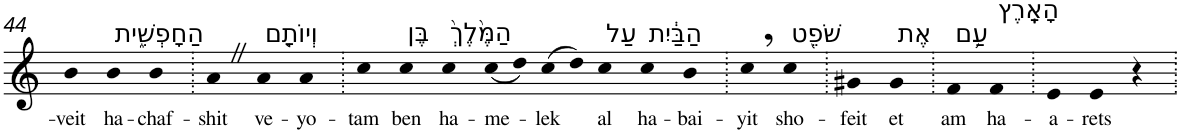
**kern	**text
*part1	*part1
*staff1	*staff1
*I"Piano	*
*I'Pno	*
!!LO:PB:g=z
*clefG2	*
*k[]	*
=44	=44
!	!LO:LY:b
4b	-veit
!LO:TX:a:t=הַחָפְשִׁ֑ית	!
!	!LO:LY:b
4b	ha-
!	!LO:LY:b
4b	-chaf-
=45.	=45.
!	!LO:LY:b
4aZ	-shit
!LO:TX:a:t=וְיוֹתָ֤ם	!
!	!LO:LY:b
4a	ve-
!	!LO:LY:b
4a	-yo-
=46.	=46.
!	!LO:LY:b
4cc	-tam
!LO:TX:a:t=בֶּן	!
!	!LO:LY:b
4cc	ben
!LO:TX:a:t=הַמֶּ֙לֶךְ֙	!
!	!LO:LY:b
4cc	ha-
!	!LO:LY:b
(<8cc	-me-
8dd)	.
!	!LO:LY:b
(>8cc	-lek
8dd)	.
!LO:TX:a:t=עַל	!
!	!LO:LY:b
4cc	al
!LO:TX:a:t=הַבַּ֔יִת	!
!	!LO:LY:b
4cc	ha-
!	!LO:LY:b
4b	-bai-
=47.	=47.
!	!LO:LY:b
4cc,	-yit
!LO:TX:a:t=שֹׁפֵ֖ט	!
!	!LO:LY:b
4cc	sho-
=48.	=48.
!	!LO:LY:b
4g#X	-feit
!LO:TX:a:t=אֶת	!
!	!LO:LY:b
4g#	et
=49.	=49.
!LO:TX:a:t=עַ֥ם	!
!	!LO:LY:b
4f	am
!LO:TX:a:t=הָאָֽרֶץ	!
!	!LO:LY:b
4f	ha-
=50.	=50.
!	!LO:LY:b
4e	-a-
!	!LO:LY:b
4e	-rets
4r	.
=.	=.
*-	*-
